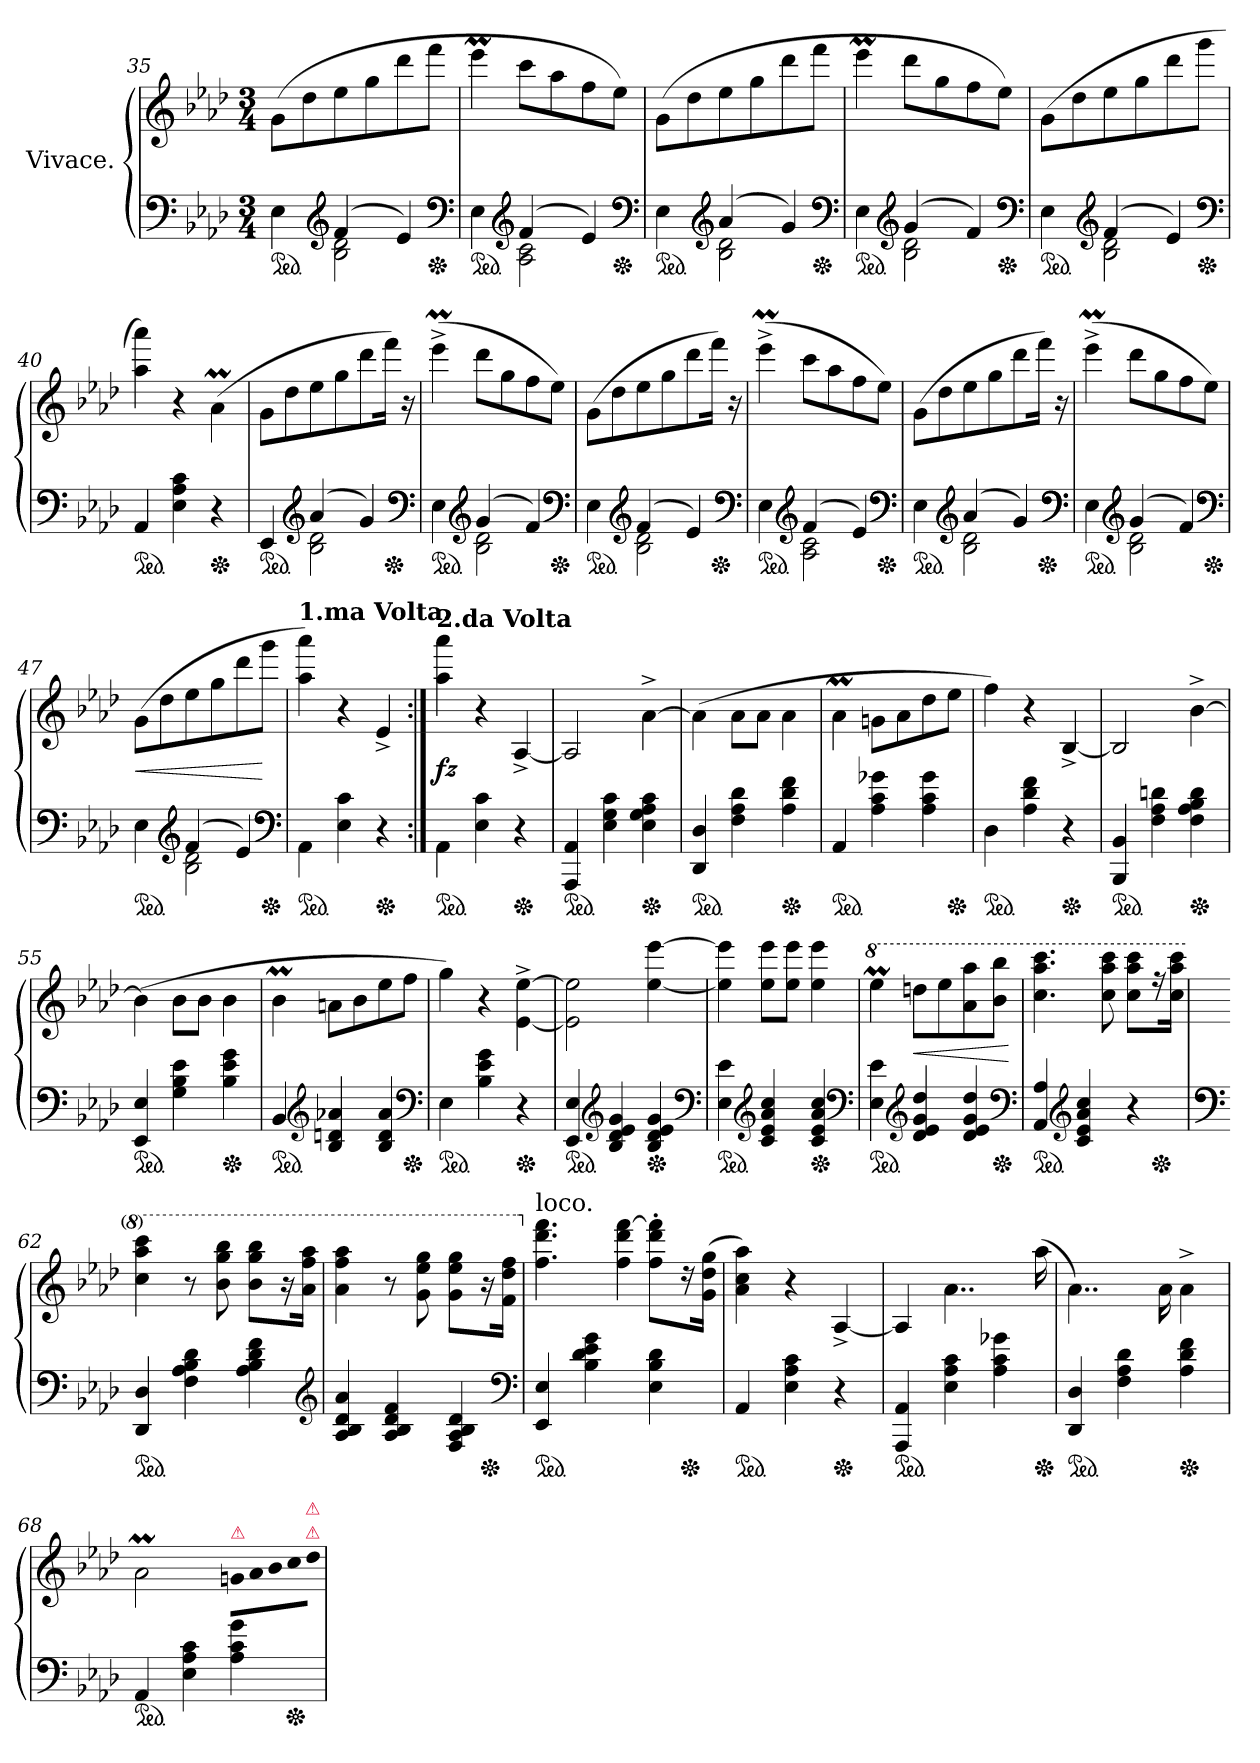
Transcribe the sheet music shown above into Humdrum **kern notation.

**kern	**kern	**dynam
*part1	*part1	*part1
*staff2	*staff1	*staff1/2
*I"Vivace.	*	*
*clefF4	*clefG2	*
*k[b-e-a-d-]	*k[b-e-a-d-]	*
*A-:	*A-:	*
*M3/4	*M3/4	*
=35	=35	=35
*^	*	*
*ped	*	*	*
4E-	4ryy	(>8gL	.
.	.	8dd-	.
*clefG2	*	*	*
(>4f	2B- 2d-	8ee-	.
.	.	8gg	.
4e-)	.	8ddd-	.
*Xped	*	*	*
.	.	8fffJ	.
*clefF4	*	*	*
=36	=36	=36	=36
*ped	*	*	*
4E-	4ryy	4eee-M	.
*clefG2	*	*	*
(>4f	2A- 2c	8cccL	.
.	.	8aa-	.
4e-)	.	8ff	.
*Xped	*	*	*
.	.	8ee-J)	.
*clefF4	*	*	*
=37	=37	=37	=37
*ped	*	*	*
4E-	4ryy	(>8gL	.
.	.	8dd-	.
*clefG2	*	*	*
(>4a-	2B- 2d-	8ee-	.
.	.	8gg	.
4g)	.	8ddd-	.
*Xped	*	*	*
.	.	8fffJ	.
*clefF4	*	*	*
=38	=38	=38	=38
*ped	*	*	*
4E-	4ryy	4eee-M	.
*clefG2	*	*	*
(>4g	2B- 2d-	8ddd-L	.
.	.	8gg	.
4f)	.	8ff	.
*Xped	*	*	*
.	.	8ee-J)	.
*clefF4	*	*	*
=39	=39	=39	=39
*ped	*	*	*
4E-	4ryy	(>8gL	.
.	.	8dd-	.
*clefG2	*	*	*
(>4f	2B- 2d-	8ee-	.
.	.	8gg	.
4e-)	.	8ddd-	.
*Xped	*	*	*
.	.	8gggJ	.
*v	*v	*	*
*clefF4	*	*
=40	=40	=40
*ped	*	*
4AA-	4aa- 4aaa-)	.
4E- 4A- 4c	4r	.
*Xped	*	*
4r	(>4a-M\	.
=41	=41	=41
*^	*	*
*ped	*	*	*
4EE-	4ryy	8gL	.
.	.	8dd-	.
*clefG2	*	*	*
(>4a-	2B- 2d-	8ee-	.
.	.	8gg	.
4g)	.	8ddd-	.
*Xped	*	*	*
.	.	16fffJk)	.
.	.	16r	.
*clefF4	*	*	*
=42	=42	=42	=42
*ped	*	*	*
4E-	4ryy	(>4eee-M^<	.
*clefG2	*	*	*
(>4g	2B- 2d-	8ddd-L	.
.	.	8gg	.
4f)	.	8ff	.
*Xped	*	*	*
.	.	8ee-J)	.
*clefF4	*	*	*
=43	=43	=43	=43
*ped	*	*	*
4E-	4ryy	(>8gL	.
.	.	8dd-	.
*clefG2	*	*	*
(>4f	2B- 2d-	8ee-	.
.	.	8gg	.
4e-)	.	8ddd-	.
*Xped	*	*	*
.	.	16fffJk)	.
.	.	16r	.
*clefF4	*	*	*
=44	=44	=44	=44
*ped	*	*	*
4E-	4ryy	(>4eee-M^<	.
*clefG2	*	*	*
(>4f	2A- 2c	8cccL	.
.	.	8aa-	.
4e-)	.	8ff	.
*Xped	*	*	*
.	.	8ee-J)	.
*clefF4	*	*	*
=45	=45	=45	=45
*ped	*	*	*
4E-	4ryy	(>8gL	.
.	.	8dd-	.
*clefG2	*	*	*
(>4a-	2B- 2d-	8ee-	.
.	.	8gg	.
4g)	.	8ddd-	.
*Xped	*	*	*
.	.	16fffJk)	.
.	.	16r	.
*clefF4	*	*	*
=46	=46	=46	=46
*ped	*	*	*
4E-	4ryy	(>4eee-M^<	.
*clefG2	*	*	*
(>4g	2B- 2d-	8ddd-L	.
.	.	8gg	.
4f)	.	8ff	.
*Xped	*	*	*
.	.	8ee-J)	.
*clefF4	*	*	*
=47	=47	=47	=47
*ped	*	*	*
4E-	4ryy	(>8gL	<
.	.	8dd-	.
*clefG2	*	*	*
(>4f	2B- 2d-	8ee-	.
.	.	8gg	.
4e-)	.	8ddd-	.
*Xped	*	*	*
.	.	8gggJ	[
*v	*v	*	*
*clefF4	*	*
=48	=48	=48
!	!LO:TX:a:B:t=1.ma Volta.	!
*ped	*	*
4AA-\	4aa- 4aaa-)	.
4E- 4c	4r	.
*Xped	*	*
4r	4e-^<	.
=49:|!	=49:|!	=49:|!
!	!LO:TX:a:B:t=2.da Volta	!
*ped	*	*
4AA-\	4aa- 4aaa-	fz
4E- 4c	4r	.
*Xped	*	*
4r	[4A-^<	.
=50	=50	=50
*ped	*	*
4AAA- 4AA-	2A-]	.
4E- 4G 4c	.	.
*Xped	*	*
4E- 4G 4A- 4c	[4a-^>\	.
=51	=51	=51
*ped	*	*
4DD- 4D-	(>4a-\]	.
4F 4A- 4d-	8a-\L	.
.	8a-J	.
*Xped	*	*
4A- 4d- 4f	4a-\	.
=52	=52	=52
*ped	*	*
4AA-	4a-M\	.
4A- 4c 4g-X	8gnL	.
.	8a-	.
4A- 4c 4g-	8dd-	.
*Xped	*	*
.	8ee-J	.
=53	=53	=53
*ped	*	*
4D-	4ff)	.
4A- 4d- 4f	4r	.
*Xped	*	*
4r	[4B-^<	.
=54	=54	=54
*ped	*	*
4BBB- 4BB-	2B-]	.
4F 4A- 4dn	.	.
*Xped	*	*
4F 4A- 4B- 4d	[4b-^>	.
=55	=55	=55
*ped	*	*
4EE- 4E-	(>4b-]	.
4G 4B- 4e-	8b-L	.
.	8b-J	.
*Xped	*	*
4B- 4e- 4g	4b-	.
=56	=56	=56
*ped	*	*
4BB-	4b-M	.
*clefG2	*	*
4B- 4dn 4a-X	8anL	.
.	8b-	.
4B- 4d 4a-	8ee-	.
*Xped	*	*
.	8ffJ	.
*clefF4	*	*
=57	=57	=57
*ped	*	*
4E-	4gg)	.
4B- 4e- 4g	4r	.
*Xped	*	*
4r	[4e-^>\ [4ee-^>\	.
=58	=58	=58
*ped	*	*
4EE- 4E-	2e-]\ 2ee-]\	.
*clefG2	*	*
4B- 4d- 4e- 4g	.	.
*Xped	*	*
4B- 4d- 4e- 4g	[4ee- [4eee-	.
*clefF4	*	*
=59	=59	=59
*ped	*	*
4E- 4e-	4ee-] 4eee-]	.
*clefG2	*	*
4c 4e- 4a- 4cc	8ee- 8eee-L	.
.	8ee- 8eee-J	.
*Xped	*	*
4c 4e- 4a- 4cc	4ee- 4eee-	.
*clefF4	*	*
=60	=60	=60
*	*8va	*
*ped	*	*
4E- 4e-	4eee-M	.
*clefG2	*	*
4d- 4e- 4g 4dd-	8dddnL	<
.	8eee-	.
4d- 4e- 4g 4dd-	8aa- 8aaa-	.
*Xped	*	*
.	8bb- 8bbb-J	.
*clefF4	*	*
.	.	[
=61	=61	=61
*ped	*	*
4AA-/ 4A-/	4.ccc 4.aaa- 4.cccc	.
*clefG2	*	*
4c 4e- 4a- 4cc	.	.
.	8ccc 8aaa- 8cccc	.
4r	8ccc 8aaa- 8ccccL	.
*Xped	*	*
.	16r	.
.	16ccc 16aaa- 16ccccJk	.
=62	=62	=62
*clefF4	*	*
*ped	*	*
4DD- 4D-	4ccc 4aaa- 4cccc	.
4F 4A- 4B- 4d-	8r	.
.	8bb- 8ggg 8bbb-	.
4A- 4B- 4d- 4f	8bb- 8ggg 8bbb-L	.
.	16r	.
.	16aa- 16fff 16aaa-Jk	.
*clefG2	*	*
=63	=63	=63
4A- 4B- 4d- 4a-	4aa- 4fff 4aaa-	.
4A- 4B- 4d- 4f	8r	.
.	8gg 8eee- 8ggg	.
4F 4A- 4B- 4d-	8gg 8eee- 8gggL	.
*Xped	*	*
.	16r	.
.	16ff 16ddd- 16fffJk	.
*clefF4	*	*
=64	=64	=64
*	*X8va	*
!	!LO:TX:a:t=loco.	!
*ped	*	*
4EE- 4E-	4.ff 4.ddd- 4.fff	.
4B- 4d- 4e- 4g	.	.
!	!LO:N:vis=4	!
.	8ff 8ddd- [8fff	.
4E- 4B- 4d-	8ff'> 8ddd-'> 8fff]'>L	.
*Xped	*	*
.	16rdd	.
.	(>16g 16dd- 16ggJk	.
=65	=65	=65
*ped	*	*
4AA-	4a- 4cc 4aa-)	.
4E- 4A- 4c	4r	.
*Xped	*	*
4r	[4A-^<	.
=66	=66	=66
*ped	*	*
4AAA- 4AA-	4A-]	.
4E- 4A- 4c	4..a-\	.
4A- 4c 4g-X	.	.
*Xped	*	*
.	(>16aa-	.
=67	=67	=67
*ped	*	*
4DD- 4D-	4..a-\)	.
4F 4A- 4d-	.	.
.	16a-\	.
*Xped	*	*
4A- 4d- 4f	4a-^>\	.
=68	=68	=68
*ped	*	*
4AA-	2a-M\	.
4E- 4A- 4c	.	.
*	*Xtuplet	*
!	!LO:TX:a:color=crimson:t=⚠	!
!	!LO:N:vis=8	!
4A- 4c 4g	20gn!\L	.
!	!LO:N:vis=8	!
.	20a-!	.
!	!LO:N:vis=8	!
.	20b-!	.
!	!LO:N:vis=8	!
*Xped	*	*
.	20cc!	.
!	!LO:TX:a:color=crimson:t=⚠	!
!	!LO:TX:a:color=crimson:t=⚠	!
!	!LO:N:vis=8	!
.	20dd-!J	.
=	=	=
*-	*-	*-
